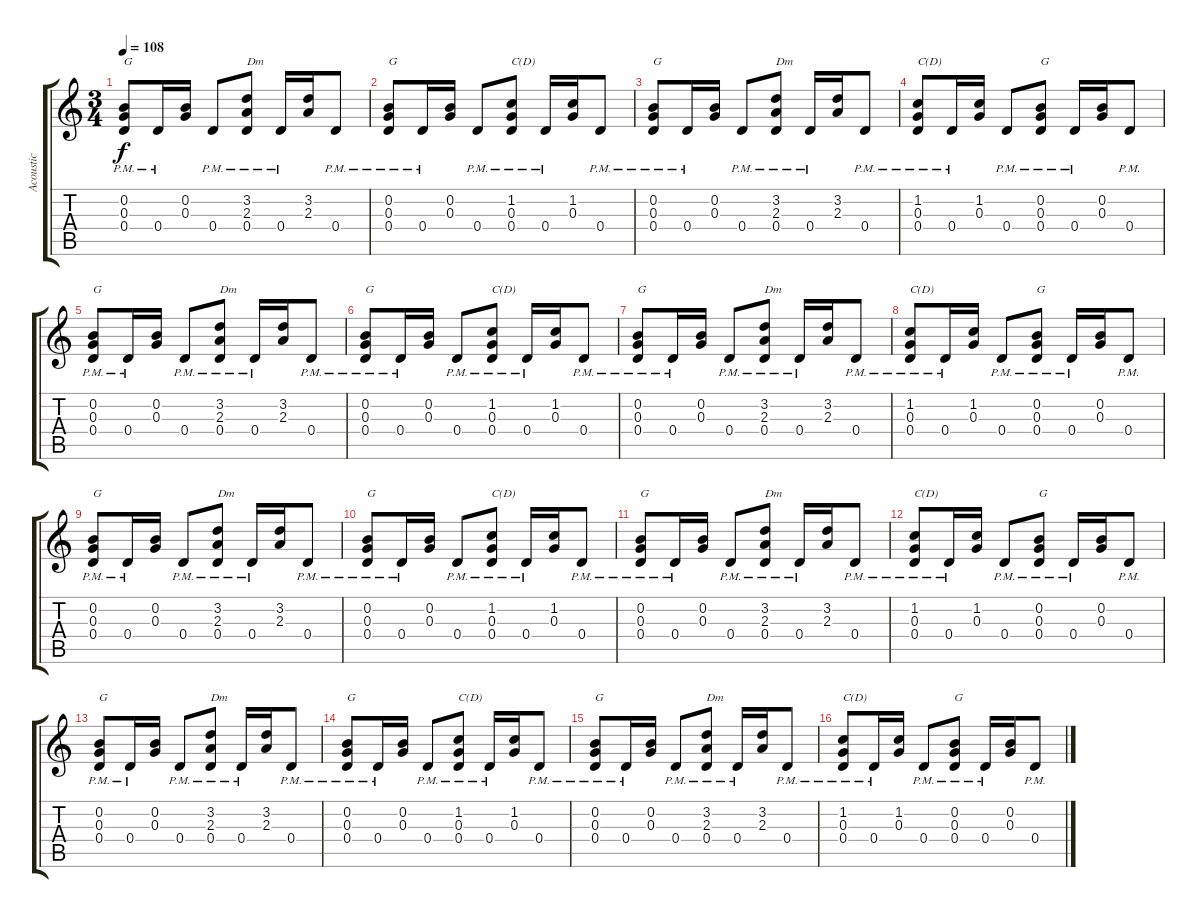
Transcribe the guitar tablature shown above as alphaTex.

\track ("Acoustic" "Acoustic") {instrument acousticguitarsteel}
\staff {score tabs}
\tuning (E4 B3 G3 D3 A2 E2) {hide}
\ts (3 4)
\tempo 108
\clef g2
\ks c
(0.2 0.3 0.4{pm}).8{txt "G" dy f} 0.4{pm}.16 (0.2 0.3).16 0.4{pm}.8 (3.2 2.3 0.4{pm}).8{txt "Dm"} 0.4{pm}.16 (3.2 2.3).16 0.4{pm}.8 |
(0.2 0.3 0.4{pm}).8{txt "G"} 0.4{pm}.16 (0.2 0.3).16 0.4{pm}.8 (1.2 0.3 0.4{pm}).8{txt "C(D)"} 0.4{pm}.16 (1.2 0.3).16 0.4{pm}.8 |
(0.2 0.3 0.4{pm}).8{txt "G"} 0.4{pm}.16 (0.2 0.3).16 0.4{pm}.8 (3.2 2.3 0.4{pm}).8{txt "Dm"} 0.4{pm}.16 (3.2 2.3).16 0.4{pm}.8 |
(1.2 0.3 0.4{pm}).8{txt "C(D)"} 0.4{pm}.16 (1.2 0.3).16 0.4{pm}.8 (0.2 0.3 0.4{pm}).8{txt "G"} 0.4{pm}.16 (0.2 0.3).16 0.4{pm}.8 |
(0.2 0.3 0.4{pm}).8{txt "G"} 0.4{pm}.16 (0.2 0.3).16 0.4{pm}.8 (3.2 2.3 0.4{pm}).8{txt "Dm"} 0.4{pm}.16 (3.2 2.3).16 0.4{pm}.8 |
(0.2 0.3 0.4{pm}).8{txt "G"} 0.4{pm}.16 (0.2 0.3).16 0.4{pm}.8 (1.2 0.3 0.4{pm}).8{txt "C(D)"} 0.4{pm}.16 (1.2 0.3).16 0.4{pm}.8 |
(0.2 0.3 0.4{pm}).8{txt "G"} 0.4{pm}.16 (0.2 0.3).16 0.4{pm}.8 (3.2 2.3 0.4{pm}).8{txt "Dm"} 0.4{pm}.16 (3.2 2.3).16 0.4{pm}.8 |
(1.2 0.3 0.4{pm}).8{txt "C(D)"} 0.4{pm}.16 (1.2 0.3).16 0.4{pm}.8 (0.2 0.3 0.4{pm}).8{txt "G"} 0.4{pm}.16 (0.2 0.3).16 0.4{pm}.8 |
(0.2 0.3 0.4{pm}).8{txt "G"} 0.4{pm}.16 (0.2 0.3).16 0.4{pm}.8 (3.2 2.3 0.4{pm}).8{txt "Dm"} 0.4{pm}.16 (3.2 2.3).16 0.4{pm}.8 |
(0.2 0.3 0.4{pm}).8{txt "G"} 0.4{pm}.16 (0.2 0.3).16 0.4{pm}.8 (1.2 0.3 0.4{pm}).8{txt "C(D)"} 0.4{pm}.16 (1.2 0.3).16 0.4{pm}.8 |
(0.2 0.3 0.4{pm}).8{txt "G"} 0.4{pm}.16 (0.2 0.3).16 0.4{pm}.8 (3.2 2.3 0.4{pm}).8{txt "Dm"} 0.4{pm}.16 (3.2 2.3).16 0.4{pm}.8 |
(1.2 0.3 0.4{pm}).8{txt "C(D)"} 0.4{pm}.16 (1.2 0.3).16 0.4{pm}.8 (0.2 0.3 0.4{pm}).8{txt "G"} 0.4{pm}.16 (0.2 0.3).16 0.4{pm}.8 |
(0.2 0.3 0.4{pm}).8{txt "G"} 0.4{pm}.16 (0.2 0.3).16 0.4{pm}.8 (3.2 2.3 0.4{pm}).8{txt "Dm"} 0.4{pm}.16 (3.2 2.3).16 0.4{pm}.8 |
(0.2 0.3 0.4{pm}).8{txt "G"} 0.4{pm}.16 (0.2 0.3).16 0.4{pm}.8 (1.2 0.3 0.4{pm}).8{txt "C(D)"} 0.4{pm}.16 (1.2 0.3).16 0.4{pm}.8 |
(0.2 0.3 0.4{pm}).8{txt "G"} 0.4{pm}.16 (0.2 0.3).16 0.4{pm}.8 (3.2 2.3 0.4{pm}).8{txt "Dm"} 0.4{pm}.16 (3.2 2.3).16 0.4{pm}.8 |
(1.2 0.3 0.4{pm}).8{txt "C(D)"} 0.4{pm}.16 (1.2 0.3).16 0.4{pm}.8 (0.2 0.3 0.4{pm}).8{txt "G"} 0.4{pm}.16 (0.2 0.3).16 0.4{pm}.8
